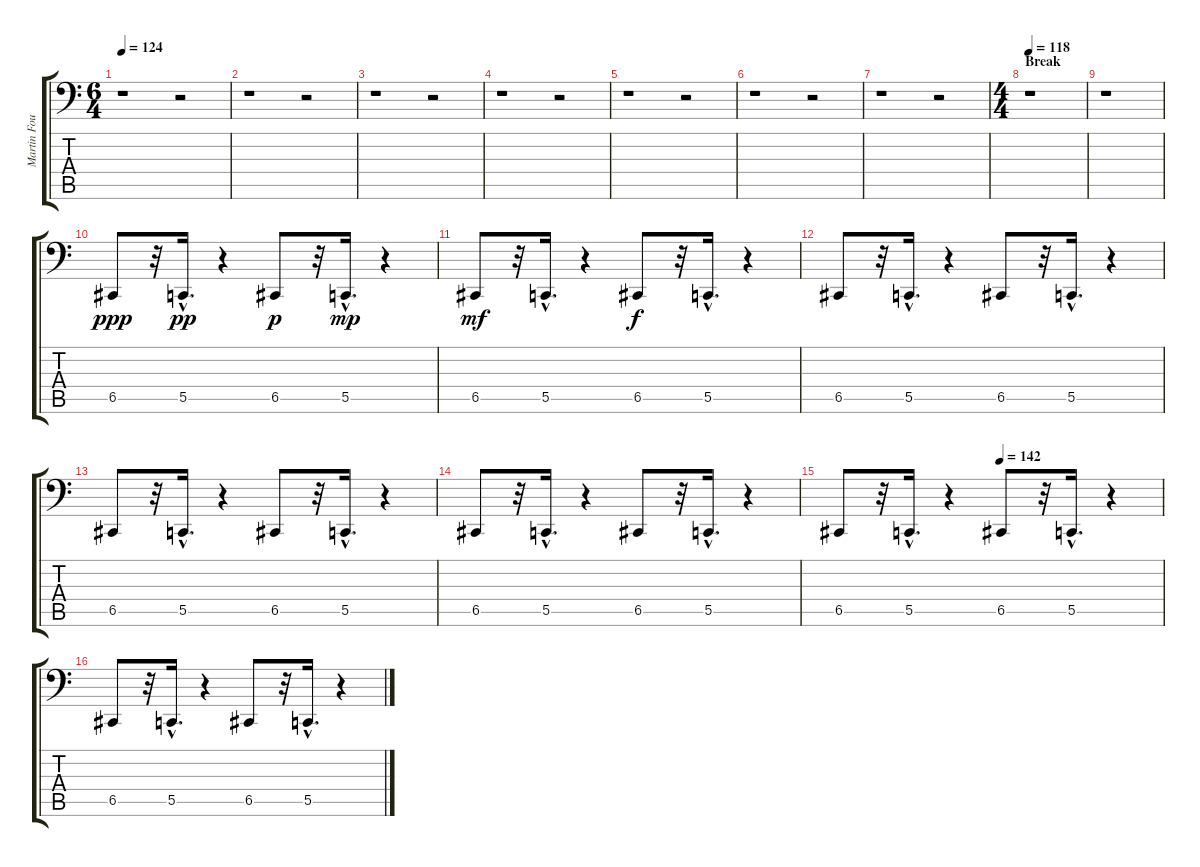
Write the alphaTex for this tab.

\track ("Martin Foul (Unwashed Pianist)" "Martin Fou") {instrument taikodrum}
\staff {score tabs}
\tuning (D3 A2 F2 C2 G1 D1) {hide}
\ts (6 4)
\tempo 124
\clef f4
\ks c
r.1{dy ppp} r.2 |
r.1 r.2 |
r.1 r.2 |
r.1 r.2 |
r.1 r.2 |
r.1 r.2 |
r.1 r.2 |
\ts (4 4)
\section ("" "Break")
\tempo 118
r.1 |
r.1 |
6.5.8 r.32 5.5{hac}.16{d dy pp} r.4 6.5.8{dy p} r.32 5.5{hac}.16{d dy mp} r.4 |
6.5.8{dy mf} r.32 5.5{hac}.16{d} r.4 6.5.8{dy f} r.32 5.5{hac}.16{d} r.4 |
6.5.8 r.32 5.5{hac}.16{d} r.4 6.5.8 r.32 5.5{hac}.16{d} r.4 |
6.5.8 r.32 5.5{hac}.16{d} r.4 6.5.8 r.32 5.5{hac}.16{d} r.4 |
6.5.8 r.32 5.5{hac}.16{d} r.4 6.5.8 r.32 5.5{hac}.16{d} r.4 |
\tempo (142 0.5)
6.5.8 r.32 5.5{hac}.16{d} r.4 6.5.8 r.32 5.5{hac}.16{d} r.4 |
6.5.8 r.32 5.5{hac}.16{d} r.4 6.5.8 r.32 5.5{hac}.16{d} r.4
